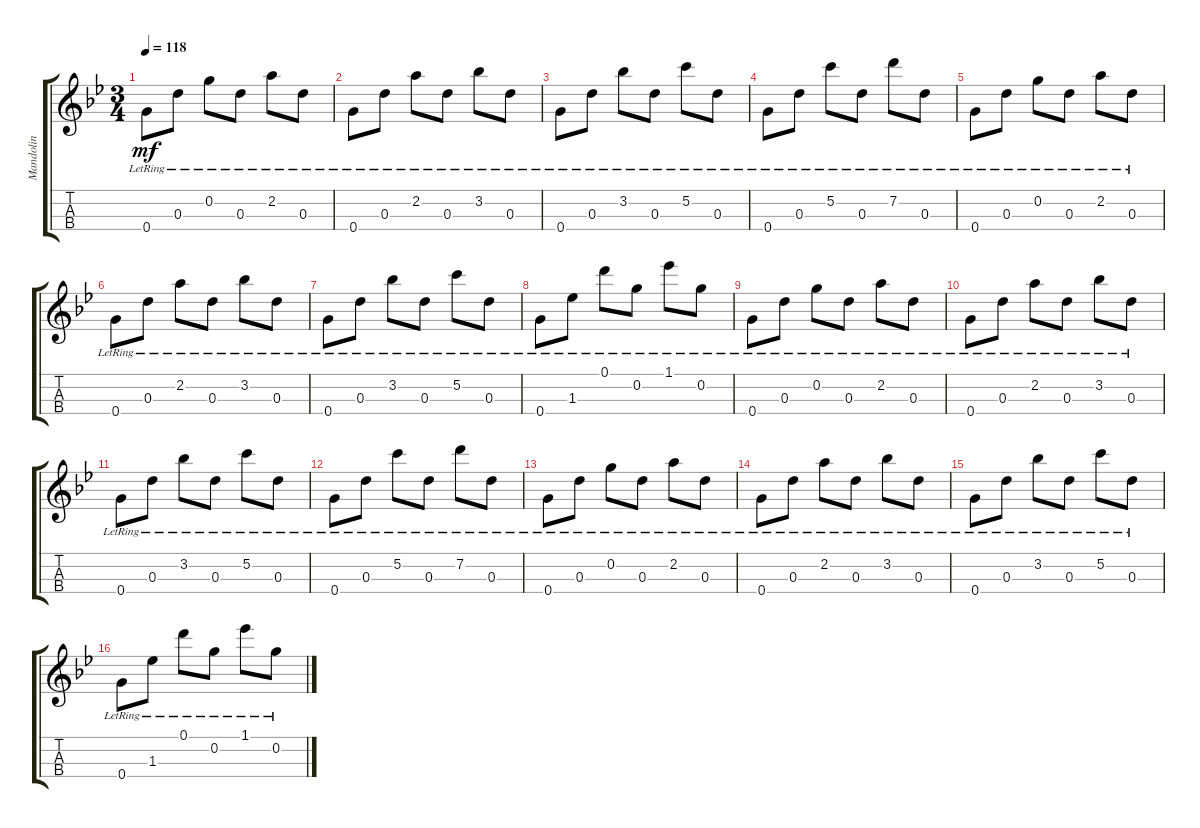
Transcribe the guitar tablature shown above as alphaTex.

\track ("Mandolin" "Mandolin") {instrument acousticguitarsteel}
\staff {score tabs}
\tuning (D5 G4 D4 G3) {hide}
\ts (3 4)
\tempo 118
\clef g2
\ks gminor
0.4{lr}.8{dy mf} 0.3{lr}.8 0.2{lr}.8 0.3{lr}.8 2.2{lr}.8 0.3{lr}.8 |
0.4{lr}.8 0.3{lr}.8 2.2{lr}.8 0.3{lr}.8 3.2{lr}.8 0.3{lr}.8 |
0.4{lr}.8 0.3{lr}.8 3.2{lr}.8 0.3{lr}.8 5.2{lr}.8 0.3{lr}.8 |
0.4{lr}.8 0.3{lr}.8 5.2{lr}.8 0.3{lr}.8 7.2{lr}.8 0.3{lr}.8 |
0.4{lr}.8 0.3{lr}.8 0.2{lr}.8 0.3{lr}.8 2.2{lr}.8 0.3{lr}.8 |
0.4{lr}.8 0.3{lr}.8 2.2{lr}.8 0.3{lr}.8 3.2{lr}.8 0.3{lr}.8 |
0.4{lr}.8 0.3{lr}.8 3.2{lr}.8 0.3{lr}.8 5.2{lr}.8 0.3{lr}.8 |
0.4{lr}.8 1.3{lr}.8 0.1{lr}.8 0.2{lr}.8 1.1{lr}.8 0.2{lr}.8 |
0.4{lr}.8 0.3{lr}.8 0.2{lr}.8 0.3{lr}.8 2.2{lr}.8 0.3{lr}.8 |
0.4{lr}.8 0.3{lr}.8 2.2{lr}.8 0.3{lr}.8 3.2{lr}.8 0.3{lr}.8 |
0.4{lr}.8 0.3{lr}.8 3.2{lr}.8 0.3{lr}.8 5.2{lr}.8 0.3{lr}.8 |
0.4{lr}.8 0.3{lr}.8 5.2{lr}.8 0.3{lr}.8 7.2{lr}.8 0.3{lr}.8 |
0.4{lr}.8 0.3{lr}.8 0.2{lr}.8 0.3{lr}.8 2.2{lr}.8 0.3{lr}.8 |
0.4{lr}.8 0.3{lr}.8 2.2{lr}.8 0.3{lr}.8 3.2{lr}.8 0.3{lr}.8 |
0.4{lr}.8 0.3{lr}.8 3.2{lr}.8 0.3{lr}.8 5.2{lr}.8 0.3{lr}.8 |
0.4{lr}.8 1.3{lr}.8 0.1{lr}.8 0.2{lr}.8 1.1{lr}.8 0.2{lr}.8
